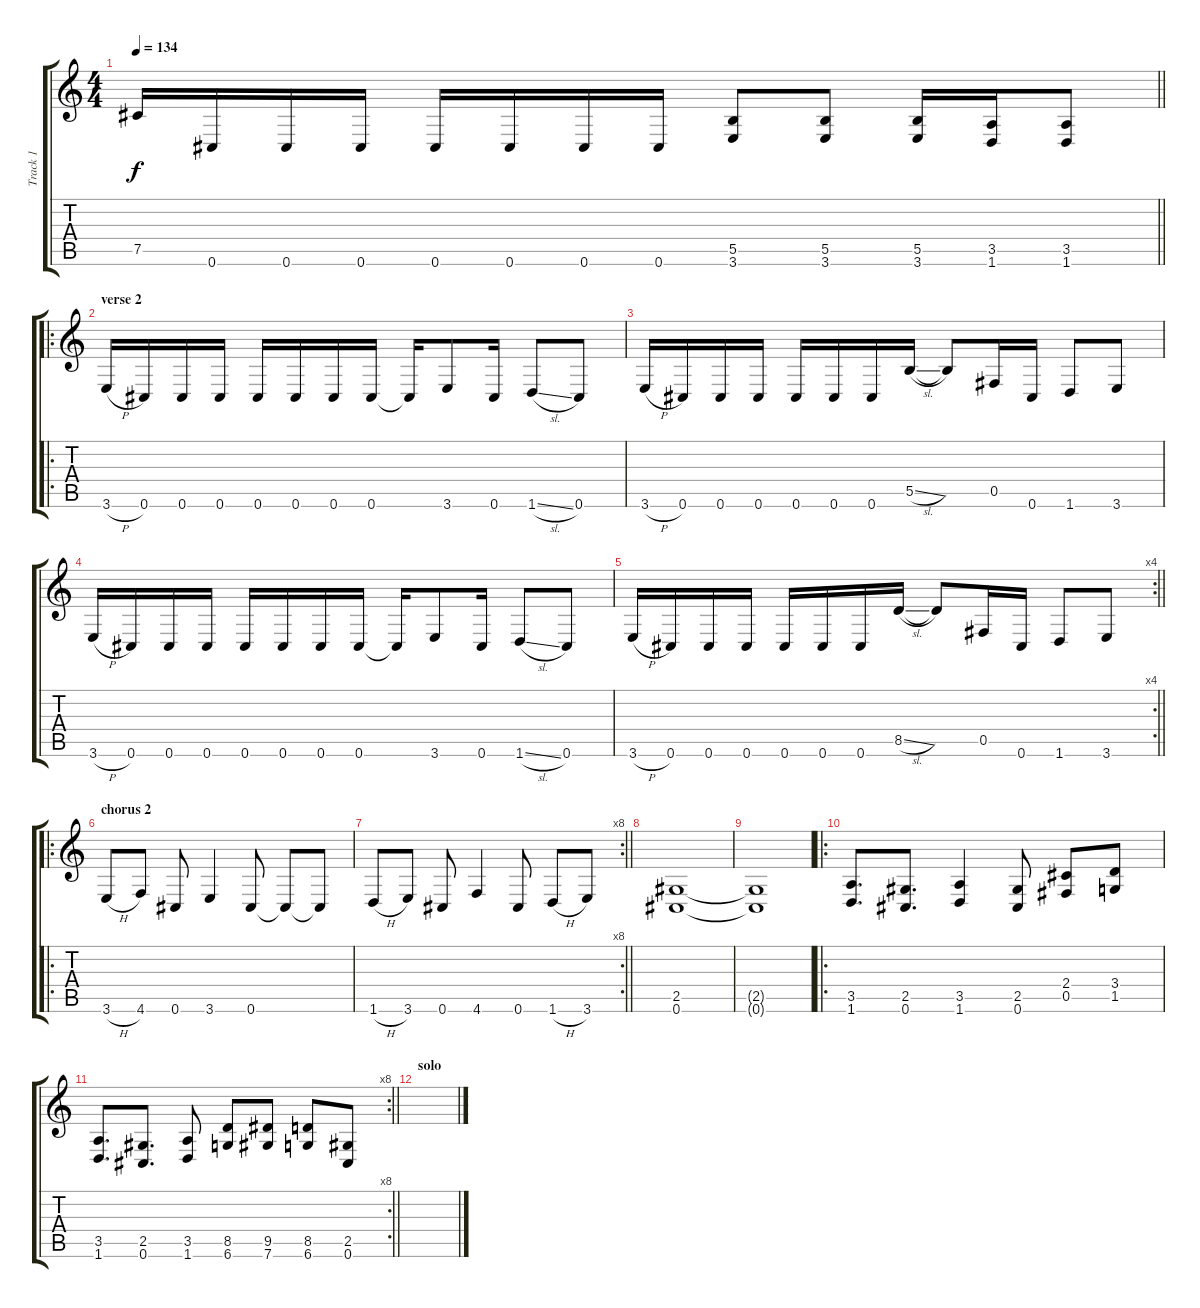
\track ("Track 1" "Track 1") {instrument distortionguitar}
\staff {score tabs}
\tuning (Db4 Ab3 E3 B2 Gb2 Db2) {hide}
\ts (4 4)
\tempo 134
\clef g2
\barLineRight lightlight
\ks c
7.5.16{dy f} 0.6.16 0.6.16 0.6.16 0.6.16 0.6.16 0.6.16 0.6.16 (5.5 3.6).8 (5.5 3.6).8 (5.5 3.6).16 (3.5 1.6).16 (3.5 1.6).8 |
\ro
\section ("" "verse 2")
3.6{h}.16 0.6.16 0.6.16 0.6.16 0.6.16 0.6.16 0.6.16 0.6.16 0.6{t}.16 3.6.8 0.6.16 1.6{sl}.8 0.6.8 |
3.6{h}.16 0.6.16 0.6.16 0.6.16 0.6.16 0.6.16 0.6.16 5.5{sl}.16 5.5{t}.8 0.5.16 0.6.16 1.6.8 3.6.8 |
3.6{h}.16 0.6.16 0.6.16 0.6.16 0.6.16 0.6.16 0.6.16 0.6.16 0.6{t}.16 3.6.8 0.6.16 1.6{sl}.8 0.6.8 |
\rc 4
\barLineRight lightlight
3.6{h}.16 0.6.16 0.6.16 0.6.16 0.6.16 0.6.16 0.6.16 8.5{sl}.16 8.5{t}.8 0.5.16 0.6.16 1.6.8 3.6.8 |
\ro
\section ("" "chorus 2")
3.6{h}.8 4.6.8 0.6.8 3.6.4 0.6.8 0.6{t}.8 0.6{t}.8 |
\rc 8
\barLineRight lightlight
1.6{h}.8 3.6.8 0.6.8 4.6.4 0.6.8 1.6{h}.8 3.6.8 |
(2.5 0.6).1 |
(2.5{t} 0.6{t}).1 |
\ro
(3.5 1.6).8{d} (2.5 0.6).8{d} (3.5 1.6).4 (2.5 0.6).8 (2.4 0.5).8 (3.4 1.5).8 |
\rc 8
\barLineRight lightlight
(3.5 1.6).8{d} (2.5 0.6).8{d} (3.5 1.6).8 (8.5 6.6).8 (9.5 7.6).8 (8.5 6.6).8 (2.5 0.6).8 |
\section ("" "solo")
